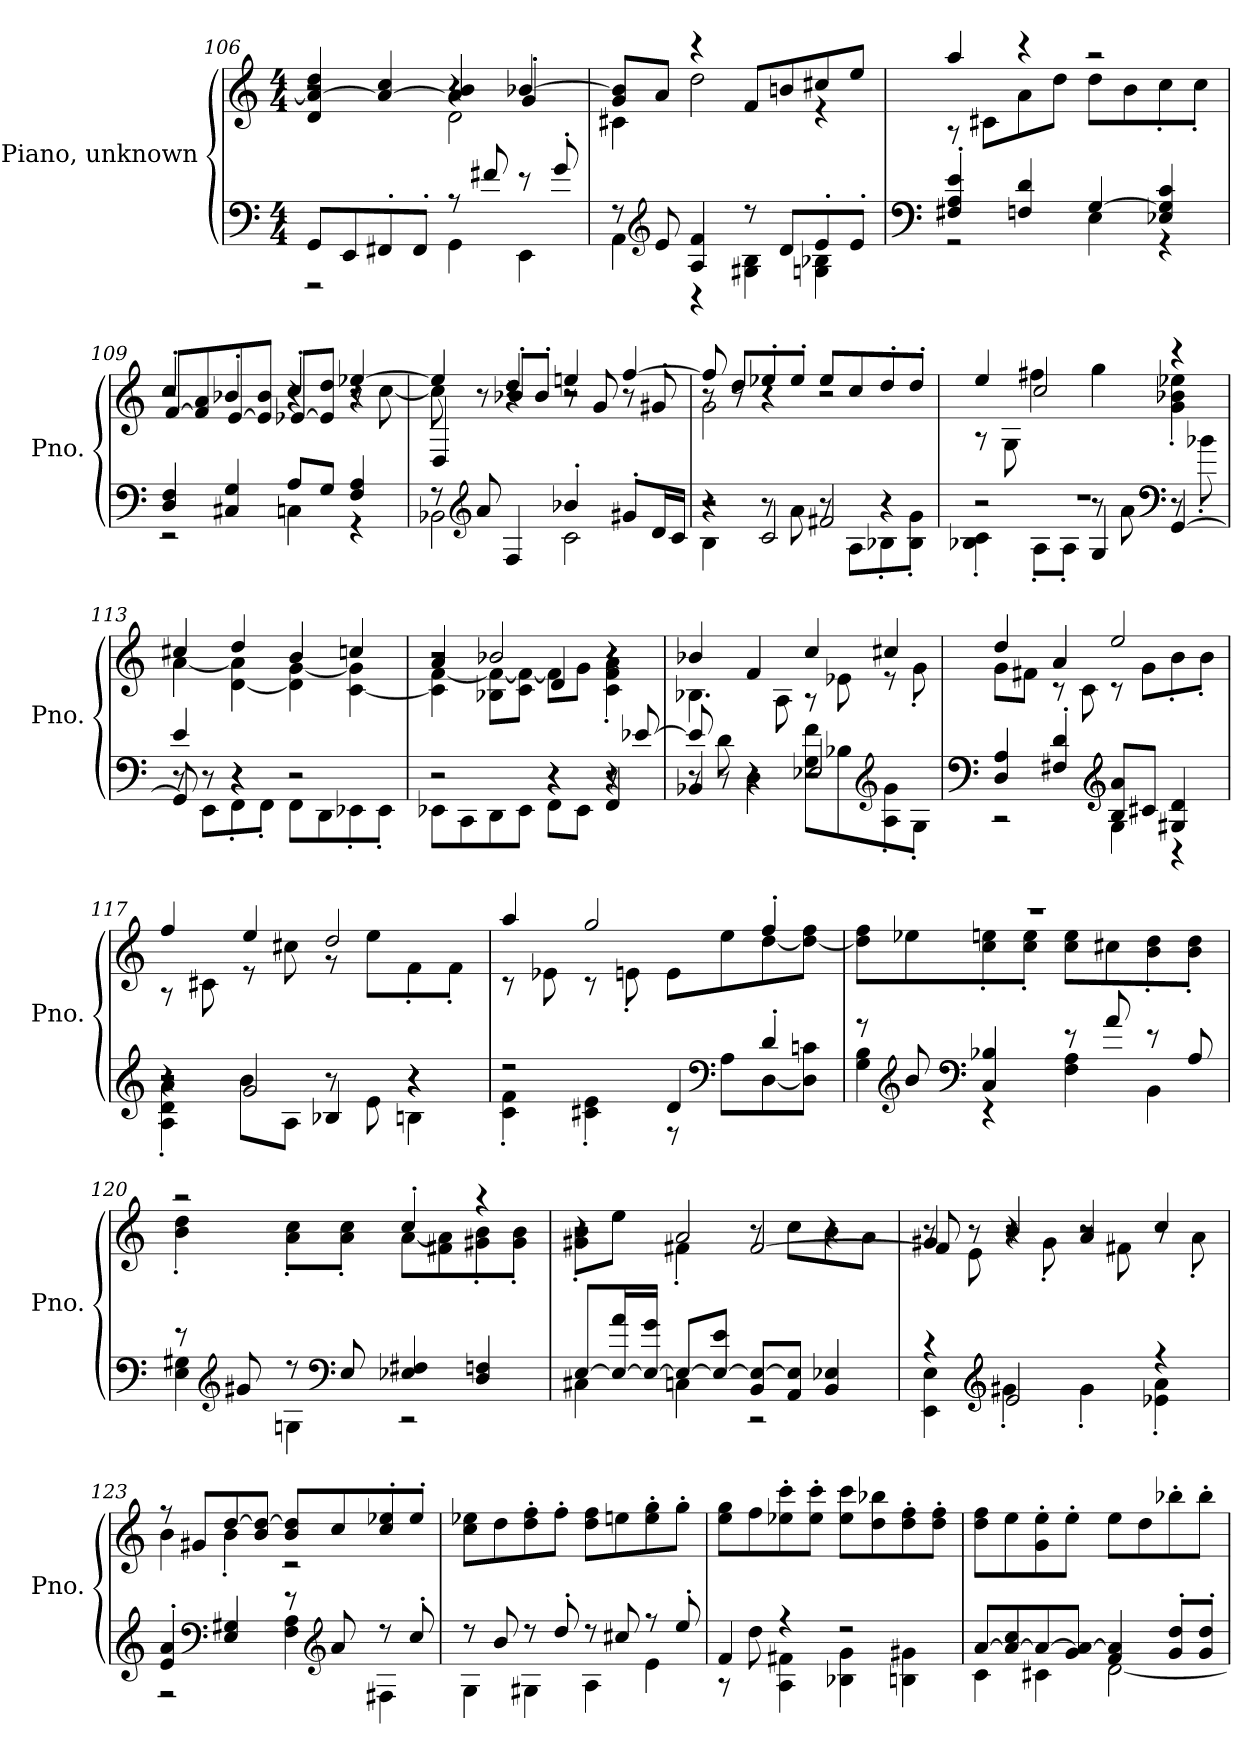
**kern	**kern
*part1	*part1
*staff2	*staff1
*I"Piano, unknown	*
*I'Pno.	*
*clefF4	*clefG2
*k[]	*k[]
*M4/4	*M4/4
=106	=106
*^	*^
*	*	*	*^
8GG/L	2r	4d/ 4a/_ 4dd/	2r	2r
8EE/	.	.	.	.
8FF#X'/	.	4a/_ 4cc/	.	.
8FF#'/J	.	.	.	.
8r	4GG\	4a/] 4b/	2d\	4r
8f#X/	.	.	.	.
8r	4EE\	[4b-X/	.	4g'/
8g'/	.	.	.	.
*	*	*	*v	*v
!!LO:LB:g=z
=107	=107	=107	=107
8r	4AA\	8g/ 8b-/]L	4c#X\
*clefG2	*	*	*
8e/	.	8a/J	.
4A/ 4f/	4r	4r	2dd\
8r	4G#X\ 4B\	8f/L	.
8d/L	.	8bn/	.
8e'/	4Gn\ 4B-X\	8cc#X/	4r
8e'/J	.	8ee/J	.
=108	=108	=108	=108
*clefF4	*	*	*
4F#X/' 4A/' 4e/'	2r	4aa/	8r
.	.	.	8c#X\L
4Fn/ 4d/	.	4r	8a\
.	.	.	8dd\J
[4G/	4E\	2r	8dd\L
.	.	.	8b\
4E-X/ 4G/] 4c/	4r	.	8cc'\
.	.	.	8cc'\J
=109	=109	=109	=109
*	*	*	*^
4D/ 4F/	2r	4cc'/	2r	[8f/L
.	.	.	.	8f/] 8a/
4C#X/ 4G/	.	4b-X'/	.	[8e/
.	.	.	.	8e/] 8b-/J
8A/L	4Cn\	4cc'/	4r	[8e-X/L
8G/J	.	.	.	8e-/] 8dd/J
4F/ 4A/	4r	[4ee-X/	8r	4r
.	.	.	[8cc\	.
!!LO:PB:g=z	!!	!!
=110	=110	=110	=110	=110
8r	2BB-X\	4ee-/]	8cc\]	4D/
*clefG2	*	*	*	*
8a/	.	.	8r	.
4F/	.	4dd/	4r	8b-X'/L
.	.	.	.	8b-'/J
4b-X'/	2c\	4een/	2r	8r
.	.	.	.	8g/
8g#X'/L	.	[4ff/	.	8r
16d/L	.	.	.	8g#X'/
16c/JJ	.	.	.	.
=111	=111	=111	=111	=111
*	*^	*	*	*
2r	4B\	4r	8ff/]	2g\	8r
.	.	.	8r	.	8dd/L
.	8r	2c/	4r	.	8ee-X'/
.	8a\	.	.	.	8ee-'/J
2f#X/	8r	.	2r	2r	8ee-/L
.	8A\L	.	.	.	8cc/
.	8B-X'\	4r	.	.	8dd'/
.	8B-\' 8g\'J	.	.	.	8dd'/J
*	*	*	*	*v	*v
=112	=112	=112	=112	=112
1r	4B-X\' 4c\'	2r	4ee/	8r
.	.	.	.	8G\
.	8A'\L	.	2cc/	4ff#X\
.	8A'\J	.	.	.
.	8r	4G/	.	4gg\
.	8a\	.	.	.
*clefF4	*	*	*	*
.	8r	[4GG/	4r	4g\' 4b-X\' 4ee-X\'
.	8b-X'\	.	.	.
!!LO:LB:g=z	!!
=113	=113	=113	=113	=113
4e/	8r	8GG/]	4cc#X/	[4a\
.	8EE\L	8r	.	.
4r	8FF'\	4r	4dd/	[4d\ 4a\]
.	8FF'\J	.	.	.
2r	8FF\L	2r	4b/	4d\] [4g\
.	8DD\	.	.	.
.	8EE-X'\	.	4ccn/	[4c\ 4g\]
.	8EE-'\J	.	.	.
=114	=114	=114	=114	=114
*	*	*	*	*^
2r	8EE-X\L	2r	4a/	4c\] [4f\	2r
.	8CC\	.	.	.	.
.	8DD\	.	2b-X/	8B-X\ 8f\_L	.
.	8EE-\J	.	.	8c\ 8f\_J	.
4r	8FF\L	4r	.	8f\L]	4d/
.	8EE-\J	.	.	8g\J	.
8r	4r	4FF/	4r	4c\' 4f\' 4a\'	4r
[8e-X/	.	.	.	.	.
*	*	*	*	*v	*v
=115	=115	=115	=115	=115
8e-/]	8r	4BB-X/	4b-X/	4.B-X\
8r	8d\	.	.	.
4r	4D\	4r	4f/	.
.	.	.	.	8A\
2r	8G\ 8f\L	2E-X/	4cc/	8r
.	8B-X\	.	.	8e-X\
*clefG2	*	*	*	*
.	8A\' 8g\'	.	4cc#X/	8r
.	8G'\J	.	.	8g'\
*v	*v	*v	*	*
!!LO:LB:g=z	!!
=116	=116	=116
*clefF4	*	*
*^	*	*
4D/ 4A/	2r	4dd/	8g\L
.	.	.	8f#X\J
4F#X/' 4d/'	.	4a/	8r
.	.	.	8c\
*clefG2	*	*	*
8B/ 8a/L	4G\	2ee/	8r
8c#X/J	.	.	8g\L
4G#X/ 4d/	4r	.	8b'\
.	.	.	8b'\J
=117	=117	=117	=117
*	*^	*	*
4r	4A\' 4d\' 4a\'	2r	4ff/	8r
.	.	.	.	8c#X\
2g/	8b\L	.	4ee/	8r
.	8A\J	.	.	8cc#X\
.	8r	4B-X/	2dd/	8r
.	8e\	.	.	8ee\L
4r	4Bn\	4r	.	8f'\
.	.	.	.	8f'\J
*	*v	*v	*	*
=118	=118	=118	=118
2r	4c\' 4f\'	4aa/	8r
.	.	.	8e-X\
.	4c#X\' 4e\'	2gg/	8r
.	.	.	8en'\
4d/	8r	.	8e\L
*clefF4	*	*	*
.	8A\L	.	8ee\
4d'/	[8D\	4ff'/	[8dd\
.	8D\] 8cn\J	.	8dd\_ 8ff\J
!!LO:LB:g=z	!!
=119	=119	=119	=119
8r	4G\ 4B\	1r	8dd\] 8ff\L
*clefG2	*	*	*
8b/	.	.	8ee-X\
*clefF4	*	*	*
4C/ 4B-X/	4r	.	8cc\' 8een\'
.	.	.	8cc\' 8ee\'J
8r	4F\ 4A\	.	8cc\ 8ee\L
8a/	.	.	8cc#X\
8r	4BB\	.	8b\' 8dd\'
8A/	.	.	8b\' 8dd\'J
=120	=120	=120	=120
8r	4E\ 4G#X\	2r	4b\' 4dd\'
*clefG2	*	*	*
8g#X/	.	.	.
8r	4Gn\	.	8a\' 8cc\'L
*clefF4	*	*	*
8E/	.	.	8a\' 8cc\'J
4E-X/ 4F#X/	2r	4cc'/	[8a\L
.	.	.	8f#X\ 8a\]
4D/ 4Fn/	.	4r	8g#X\' 8b\'
.	.	.	8g#\' 8b\'J
!!LO:LB:g=z
=121	=121	=121	=121
*	*	*	*^
[8E/L	4C#X\	4r	8g#X\' 8b\'L	2r
16E/_ 16a/L	.	.	8ee\J	.
16E/_ 16g/JJ	.	.	.	.
8E/L_	4Cn\	2a/	4f#X'\	.
8E/_ 8e/J	.	.	.	.
8BB/ 8E/_L	2r	.	8r	[2f#/
8AA/ 8E/]J	.	.	8cc\L	.
4BB/ 4E-X/	.	4r	8b\	.
.	.	.	8a\J	.
=122	=122	=122	=122	=122
4r	4EE\ 4E\	4g#X/	8r	8f#/]
.	.	.	8e\	8r
*clefG2	*	*	*	*
2e/	4g#X'\	4b/	8r	4r
.	.	.	8g#'\	.
.	4g#'\	4a/	8r	2r
.	.	.	8f#X\	.
4r	4e-X\' 4a\'	4cc/	8r	.
.	.	.	8a'\	.
*	*	*	*v	*v
=123	=123	=123	=123
4e/' 4a/'	2r	8r	4b\
.	.	8g#X/L	.
*clefF4	*	*	*
4E/ 4G#X/	.	[8dd/	4b'\
.	.	8b/ 8dd/_J	.
8r	4F\ 4A\	8b/ 8dd/]L	2r
*clefG2	*	*	*
8a/	.	8cc/	.
8r	4F#X\	8cc/' 8ee-X/'	.
8cc'/	.	8ee-'/J	.
*	*	*v	*v
!!LO:LB:g=z
=124	=124	=124
8r	4G\	8cc\ 8ee-X\L
8b/	.	8dd\
8r	4G#X\	8dd\' 8ff\'
8dd'/	.	8ff'\J
8r	4A\	8dd\ 8ff\L
8cc#X/	.	8een\
8r	4e\	8ee\' 8gg\'
8ee'/	.	8gg'\J
=125	=125	=125
4f/	8r	8ee\ 8gg\L
.	8dd\	8ff\
4r	4A\ 4f#X\	8ee-X\' 8ccc\'
.	.	8ee-\' 8ccc\'J
2r	4B-X\ 4g\	8ee-\ 8ccc\L
.	.	8dd\ 8bb-X\
.	4Bn\ 4g#X\	8dd\' 8ff\'
.	.	8dd\' 8ff\'J
=126	=126	=126
[8a/L	4c\	8dd\ 8ff\L
8a/_ 8cc/	.	8ee\
8a/_	4c#X\	8g\' 8ee\'
8g/ 8a/_J	.	8ee'\J
4f/ 4a/]	[2d\	8ee\L
.	.	8dd\
8g/' 8dd/'L	.	8bb-X'\
8g/' 8dd/'J	.	8bb-'\J
*v	*v	*
=	=
*-	*-
